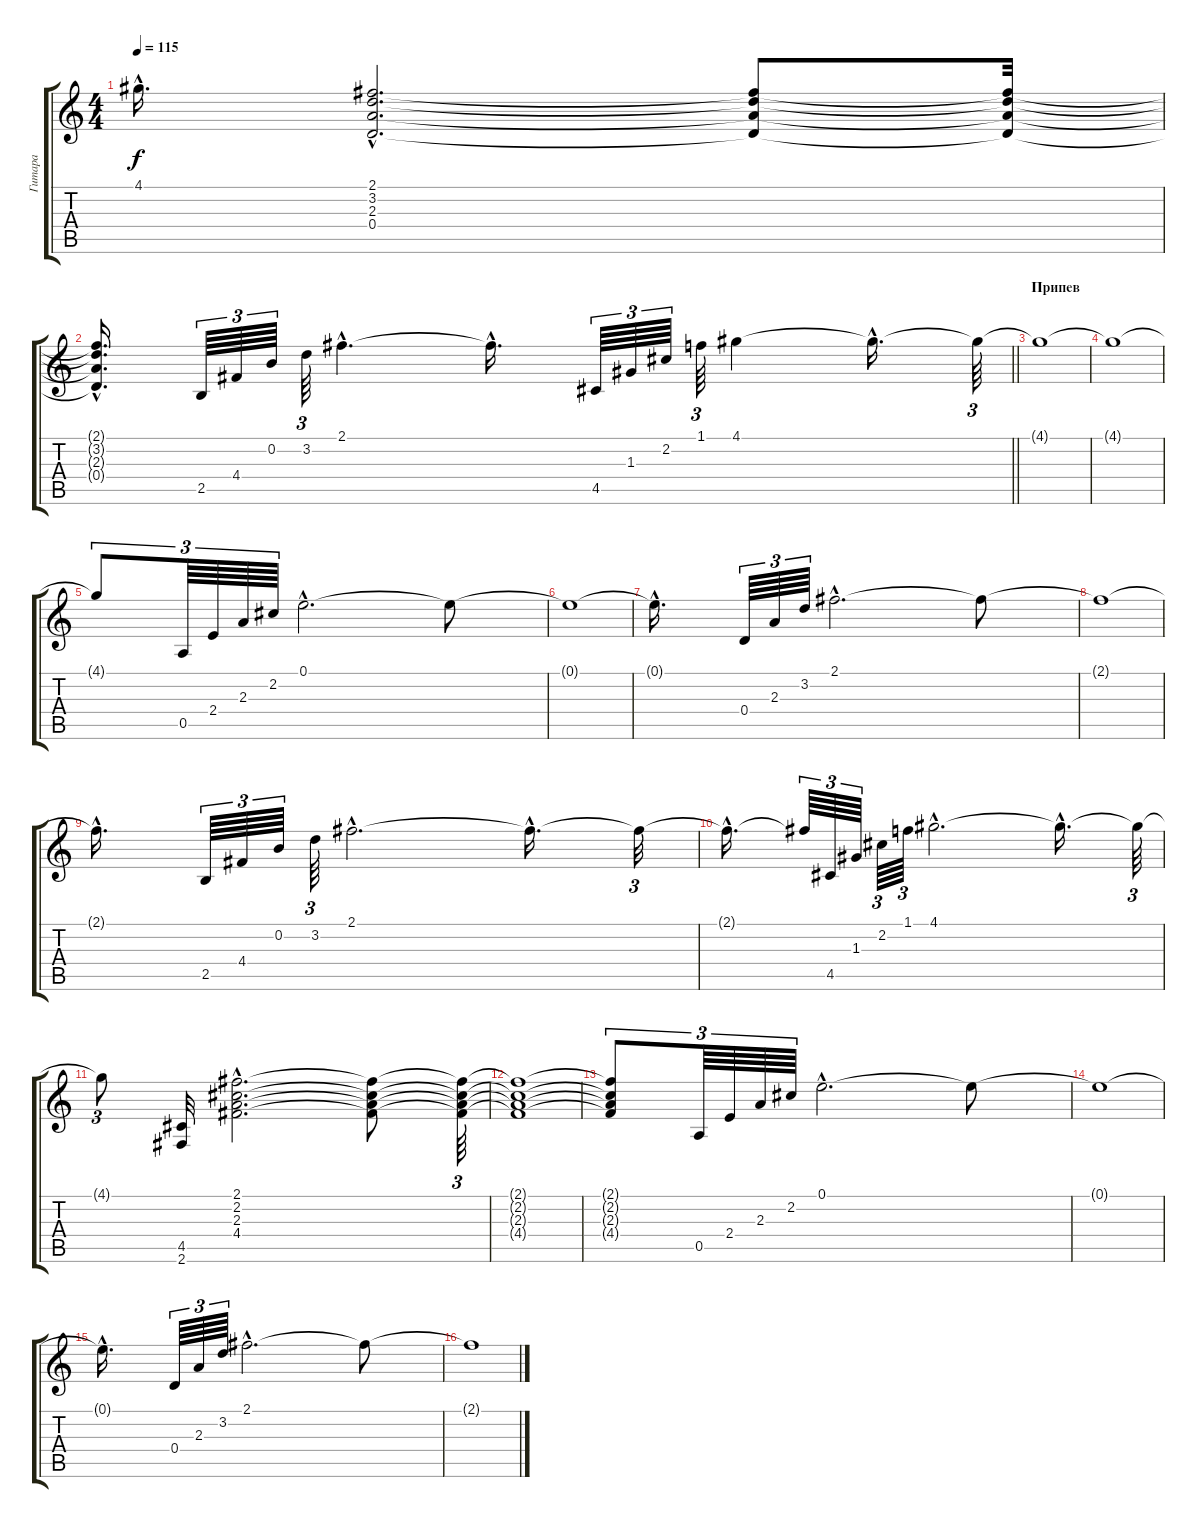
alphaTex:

\track ("Гитара" "Гитара") {instrument acousticguitarnylon}
\staff {score tabs}
\tuning (E4 B3 G3 D3 A2 E2) {hide}
\ts (4 4)
\tempo 115
\clef g2
\ks c
4.1{hac t}.16{d dy f} (2.1{hac} 3.2{hac} 2.3{hac} 0.4{hac}).2{d} (2.1{t} 3.2{t} 2.3{t} 0.4{t}).8 (2.1{t} 3.2{t} 2.3{t} 0.4{t}).32 |
\barLineRight lightlight
(2.1{hac t} 3.2{hac t} 2.3{hac t} 0.4{hac t}).16{d} 2.5.64{tu (3 2)} 4.4.64{tu (3 2)} 0.2.64{tu (3 2)} 3.2.64{tu (3 2)} 2.1{hac}.4{d} 2.1{hac t}.16{d} 4.5.64{tu (3 2)} 1.3.64{tu (3 2)} 2.2.64{tu (3 2)} 1.1.64{tu (3 2)} 4.1.4 4.1{hac t}.16{d} 4.1{t}.64{tu (3 2)} |
\section ("" "Припев")
4.1{t}.1 |
4.1{t}.1 |
4.1{t}.8{tu (3 2)} 0.5.64{tu (3 2)} 2.4.64{tu (3 2)} 2.3.64{tu (3 2)} 2.2.64{tu (3 2)} 0.1{hac}.2{d} 0.1{t}.8 |
0.1{t}.1 |
0.1{hac t}.16{d} 0.4.64{tu (3 2)} 2.3.64{tu (3 2)} 3.2.64{tu (3 2)} 2.1{hac}.2{d} 2.1{t}.8 |
2.1{t}.1 |
2.1{hac t}.16{d} 2.5.64{tu (3 2)} 4.4.64{tu (3 2)} 0.2.64{tu (3 2)} 3.2.64{tu (3 2)} 2.1{hac}.2{d} 2.1{hac t}.16{d} 2.1{t}.32{tu (3 2)} |
2.1{hac t}.16{d} 2.1{t}.64{tu (3 2)} 4.5.64{tu (3 2)} 1.3.64{tu (3 2)} 2.2.64{tu (3 2)} 1.1.64{tu (3 2)} 4.1{hac}.2{d} 4.1{hac t}.16{d} 4.1{t}.64{tu (3 2)} |
4.1{t}.8{tu (3 2)} (4.5 2.6).32 (2.1{hac} 2.2{hac} 2.3{hac} 4.4{hac}).2{d} (2.1{t} 2.2{t} 2.3{t} 4.4{t}).8 (2.1{t} 2.2{t} 2.3{t} 4.4{t}).64{tu (3 2)} |
(2.1{t} 2.2{t} 2.3{t} 4.4{t}).1 |
(2.1{t} 2.2{t} 2.3{t} 4.4{t}).8{tu (3 2)} 0.5.64{tu (3 2)} 2.4.64{tu (3 2)} 2.3.64{tu (3 2)} 2.2.64{tu (3 2)} 0.1{hac}.2{d} 0.1{t}.8 |
0.1{t}.1 |
0.1{hac t}.16{d} 0.4.64{tu (3 2)} 2.3.64{tu (3 2)} 3.2.64{tu (3 2)} 2.1{hac}.2{d} 2.1{t}.8 |
2.1{t}.1
